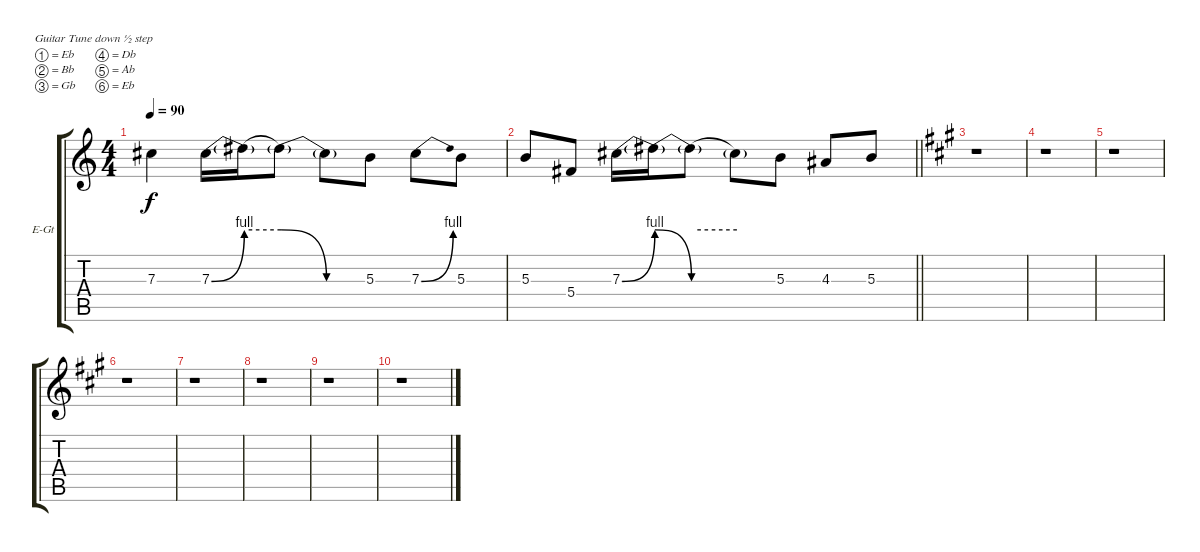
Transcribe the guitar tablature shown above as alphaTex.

\bracketExtendMode groupsimilarinstruments
\firstSystemTrackNameOrientation horizontal
\otherSystemsTrackNameOrientation horizontal
\track ("Untitled" "E-Gt") {instrument overdrivenguitar}
\staff {score tabs}
\tuning (Eb4 Bb3 Gb3 Db3 Ab2 Eb2)
\ts (4 4)
\tempo 90
\clef g2
\ks c
7.3{t}.4{dy f} 7.3{be (bend 0 0 60 4)}.16 7.3{be (hold 0 4 60 4) t}.16 7.3{be (release 0 4 60 0) t}.8 7.3{be (hold 0 0 60 0) t}.8 5.3.8 7.3{be (bend 0 0 60 4)}.8 5.3.8 |
\barLineRight lightlight
5.3.8 5.4.8 7.3{be (bend 0 0 60 4)}.16 7.3{be (release 0 4 60 0) t}.16 7.3{be (hold 0 4 60 4) t}.8 7.3{be (hold 0 0 60 0) t}.8 5.3.8 4.3.8 5.3.8 |
\section ("" " ")
\ks a
r.1 |
r.1 |
r.1 |
r.1 |
r.1 |
r.1 |
r.1 |
r.1
